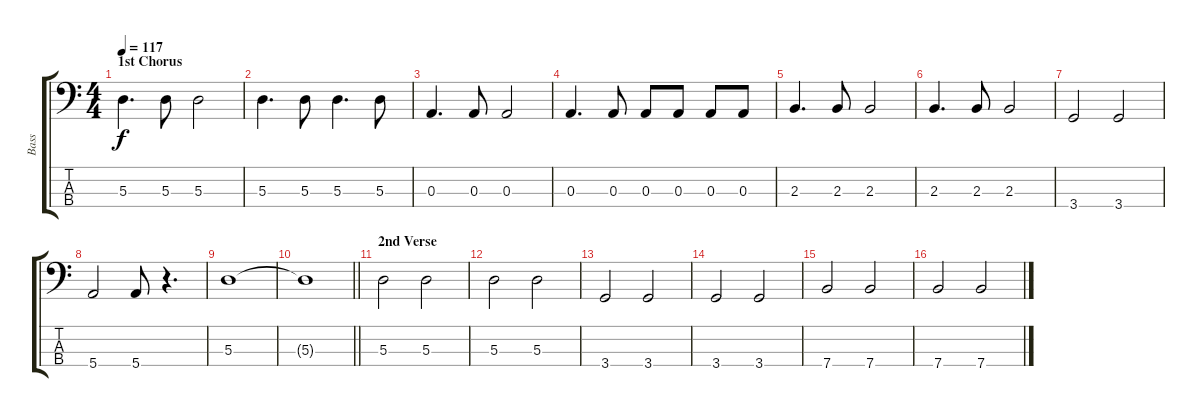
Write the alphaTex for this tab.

\track ("Bass" "Bass") {instrument electricbassfinger}
\staff {score tabs}
\tuning (G2 D2 A1 E1) {hide}
\ts (4 4)
\section ("" "1st Chorus")
\tempo 117
\clef f4
\ks c
5.3.4{d dy f} 5.3.8 5.3.2 |
5.3.4{d} 5.3.8 5.3.4{d} 5.3.8 |
0.3.4{d} 0.3.8 0.3.2 |
0.3.4{d} 0.3.8 0.3.8 0.3.8 0.3.8 0.3.8 |
2.3.4{d} 2.3.8 2.3.2 |
2.3.4{d} 2.3.8 2.3.2 |
3.4.2 3.4.2 |
5.4.2 5.4.8 r.4{d} |
5.3.1 |
\barLineRight lightlight
5.3{t}.1 |
\section ("" "2nd Verse")
5.3.2 5.3.2 |
5.3.2 5.3.2 |
3.4.2 3.4.2 |
3.4.2 3.4.2 |
7.4.2 7.4.2 |
7.4.2 7.4.2
